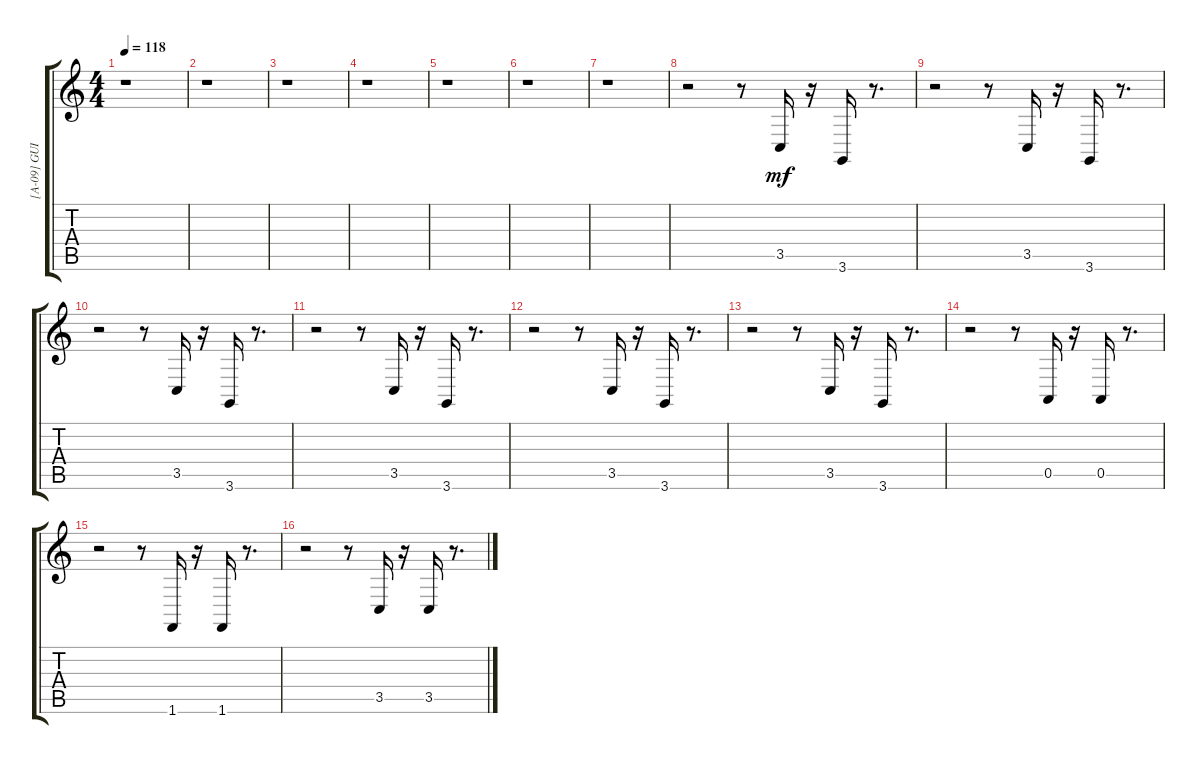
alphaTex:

\track ("[A-09] GUITER" "[A-09] GUI") {instrument clavinet}
\staff {score tabs}
\tuning (E4 B3 G3 D3 A2 E2) {hide}
\ts (4 4)
\tempo 118
\clef g2
\ks c
r.1{dy mf} |
r.1 |
r.1 |
r.1 |
r.1 |
r.1 |
r.1 |
r.2 r.8 3.5.16{balance 4} r.16 3.6.16{balance 12} r.8{d} |
r.2 r.8 3.5.16{balance 4} r.16 3.6.16{balance 12} r.8{d} |
r.2 r.8 3.5.16{balance 4} r.16 3.6.16{balance 12} r.8{d} |
r.2 r.8 3.5.16{balance 4} r.16 3.6.16{balance 12} r.8{d} |
r.2 r.8 3.5.16{balance 4} r.16 3.6.16{balance 12} r.8{d} |
r.2 r.8 3.5.16{balance 4} r.16 3.6.16{balance 12} r.8{d} |
r.2 r.8 0.5.16{balance 4} r.16 0.5.16{balance 12} r.8{d} |
r.2 r.8 1.6.16{balance 4} r.16 1.6.16{balance 12} r.8{d} |
r.2 r.8 3.5.16{balance 4} r.16 3.5.16{balance 12} r.8{d}
